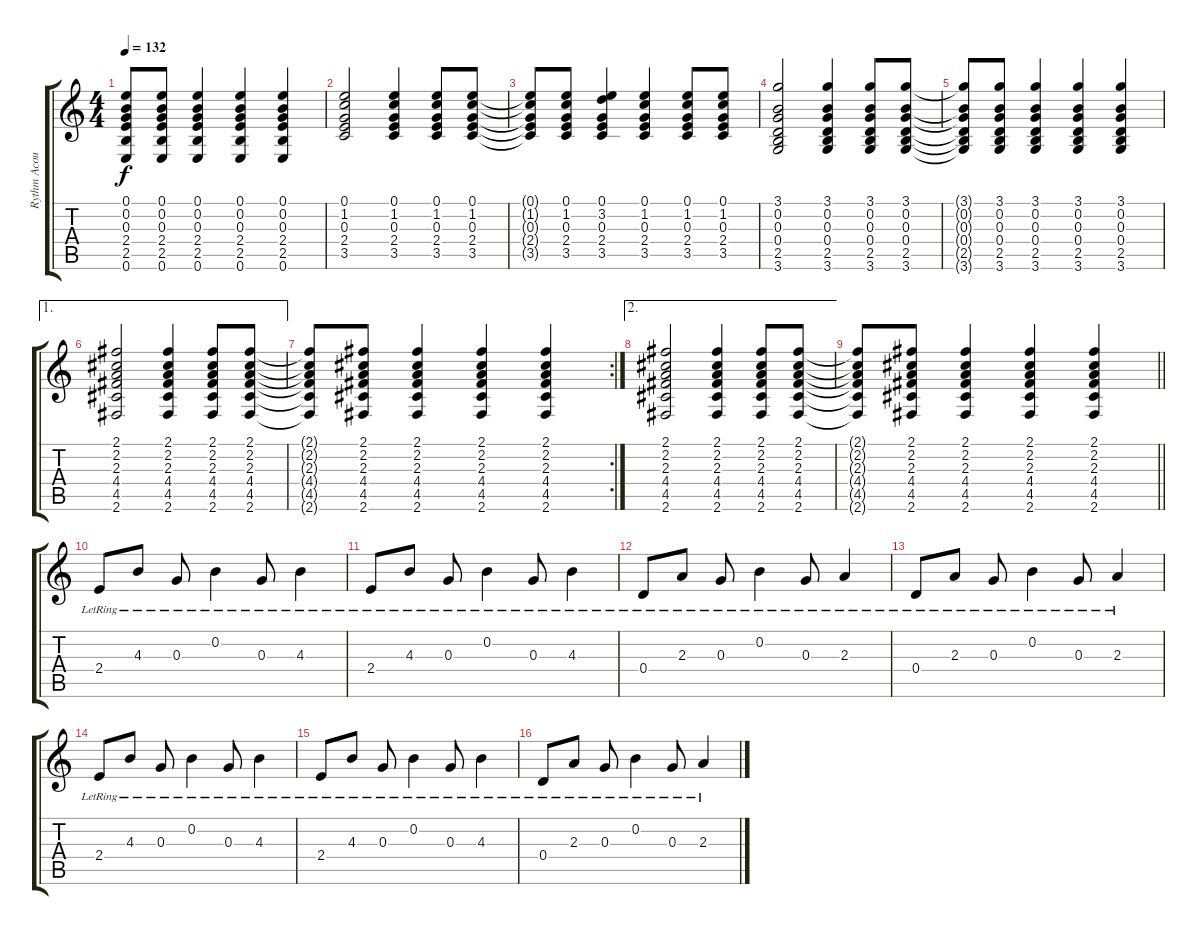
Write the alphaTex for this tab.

\track ("Rythm Acoustic" "Rythm Acou") {instrument acousticguitarsteel}
\staff {score tabs}
\tuning (E4 B3 G3 D3 A2 E2) {hide}
\ts (4 4)
\tempo 132
\clef g2
\ks c
(0.1{t} 0.2{t} 0.3{t} 2.4{t} 2.5{t} 0.6{t}).8{dy f} (0.1 0.2 0.3 2.4 2.5 0.6).8 (0.1 0.2 0.3 2.4 2.5 0.6).4 (0.1 0.2 0.3 2.4 2.5 0.6).4 (0.1 0.2 0.3 2.4 2.5 0.6).4 |
(0.1 1.2 0.3 2.4 3.5).2 (0.1 1.2 0.3 2.4 3.5).4 (0.1 1.2 0.3 2.4 3.5).8 (0.1 1.2 0.3 2.4 3.5).8 |
(0.1{t} 1.2{t} 0.3{t} 2.4{t} 3.5{t}).8 (0.1 1.2 0.3 2.4 3.5).8 (0.1 3.2 0.3 2.4 3.5).4 (0.1 1.2 0.3 2.4 3.5).4 (0.1 1.2 0.3 2.4 3.5).8 (0.1 1.2 0.3 2.4 3.5).8 |
(3.1 0.2 0.3 0.4 2.5 3.6).2 (3.1 0.2 0.3 0.4 2.5 3.6).4 (3.1 0.2 0.3 0.4 2.5 3.6).8 (3.1 0.2 0.3 0.4 2.5 3.6).8 |
(3.1{t} 0.2{t} 0.3{t} 0.4{t} 2.5{t} 3.6{t}).8 (3.1 0.2 0.3 0.4 2.5 3.6).8 (3.1 0.2 0.3 0.4 2.5 3.6).4 (3.1 0.2 0.3 0.4 2.5 3.6).4 (3.1 0.2 0.3 0.4 2.5 3.6).4 |
\ae 1
(2.1 2.2 2.3 4.4 4.5 2.6).2 (2.1 2.2 2.3 4.4 4.5 2.6).4 (2.1 2.2 2.3 4.4 4.5 2.6).8 (2.1 2.2 2.3 4.4 4.5 2.6).8 |
\rc 2
(2.1{t} 2.2{t} 2.3{t} 4.4{t} 4.5{t} 2.6{t}).8 (2.1 2.2 2.3 4.4 4.5 2.6).8 (2.1 2.2 2.3 4.4 4.5 2.6).4 (2.1 2.2 2.3 4.4 4.5 2.6).4 (2.1 2.2 2.3 4.4 4.5 2.6).4 |
\ae 2
(2.1 2.2 2.3 4.4 4.5 2.6).2 (2.1 2.2 2.3 4.4 4.5 2.6).4 (2.1 2.2 2.3 4.4 4.5 2.6).8 (2.1 2.2 2.3 4.4 4.5 2.6).8 |
\barLineRight lightlight
(2.1{t} 2.2{t} 2.3{t} 4.4{t} 4.5{t} 2.6{t}).8 (2.1 2.2 2.3 4.4 4.5 2.6).8 (2.1 2.2 2.3 4.4 4.5 2.6).4 (2.1 2.2 2.3 4.4 4.5 2.6).4 (2.1 2.2 2.3 4.4 4.5 2.6).4 |
2.4{lr}.8{instrument acousticguitarnylon} 4.3{lr}.8 0.3{lr}.8 0.2{lr}.4 0.3{lr}.8 4.3{lr}.4 |
2.4{lr}.8 4.3{lr}.8 0.3{lr}.8 0.2{lr}.4 0.3{lr}.8 4.3{lr}.4 |
0.4{lr}.8 2.3{lr}.8 0.3{lr}.8 0.2{lr}.4 0.3{lr}.8 2.3{lr}.4 |
0.4{lr}.8 2.3{lr}.8 0.3{lr}.8 0.2{lr}.4 0.3{lr}.8 2.3{lr}.4 |
2.4{lr}.8 4.3{lr}.8 0.3{lr}.8 0.2{lr}.4 0.3{lr}.8 4.3{lr}.4 |
2.4{lr}.8 4.3{lr}.8 0.3{lr}.8 0.2{lr}.4 0.3{lr}.8 4.3{lr}.4 |
0.4{lr}.8 2.3{lr}.8 0.3{lr}.8 0.2{lr}.4 0.3{lr}.8 2.3{lr}.4
